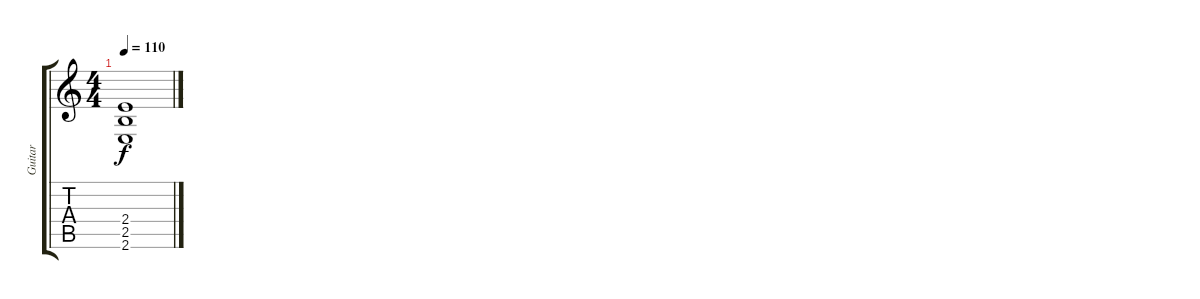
\track ("Guitar" "Guitar") {instrument distortionguitar}
\staff {score tabs}
\tuning (E4 B3 G3 D3 A2 D2) {hide}
\ts (4 4)
\tempo 110
\clef g2
\ks c
(2.4{t} 2.5{t} 2.6{t}).1{dy f}
